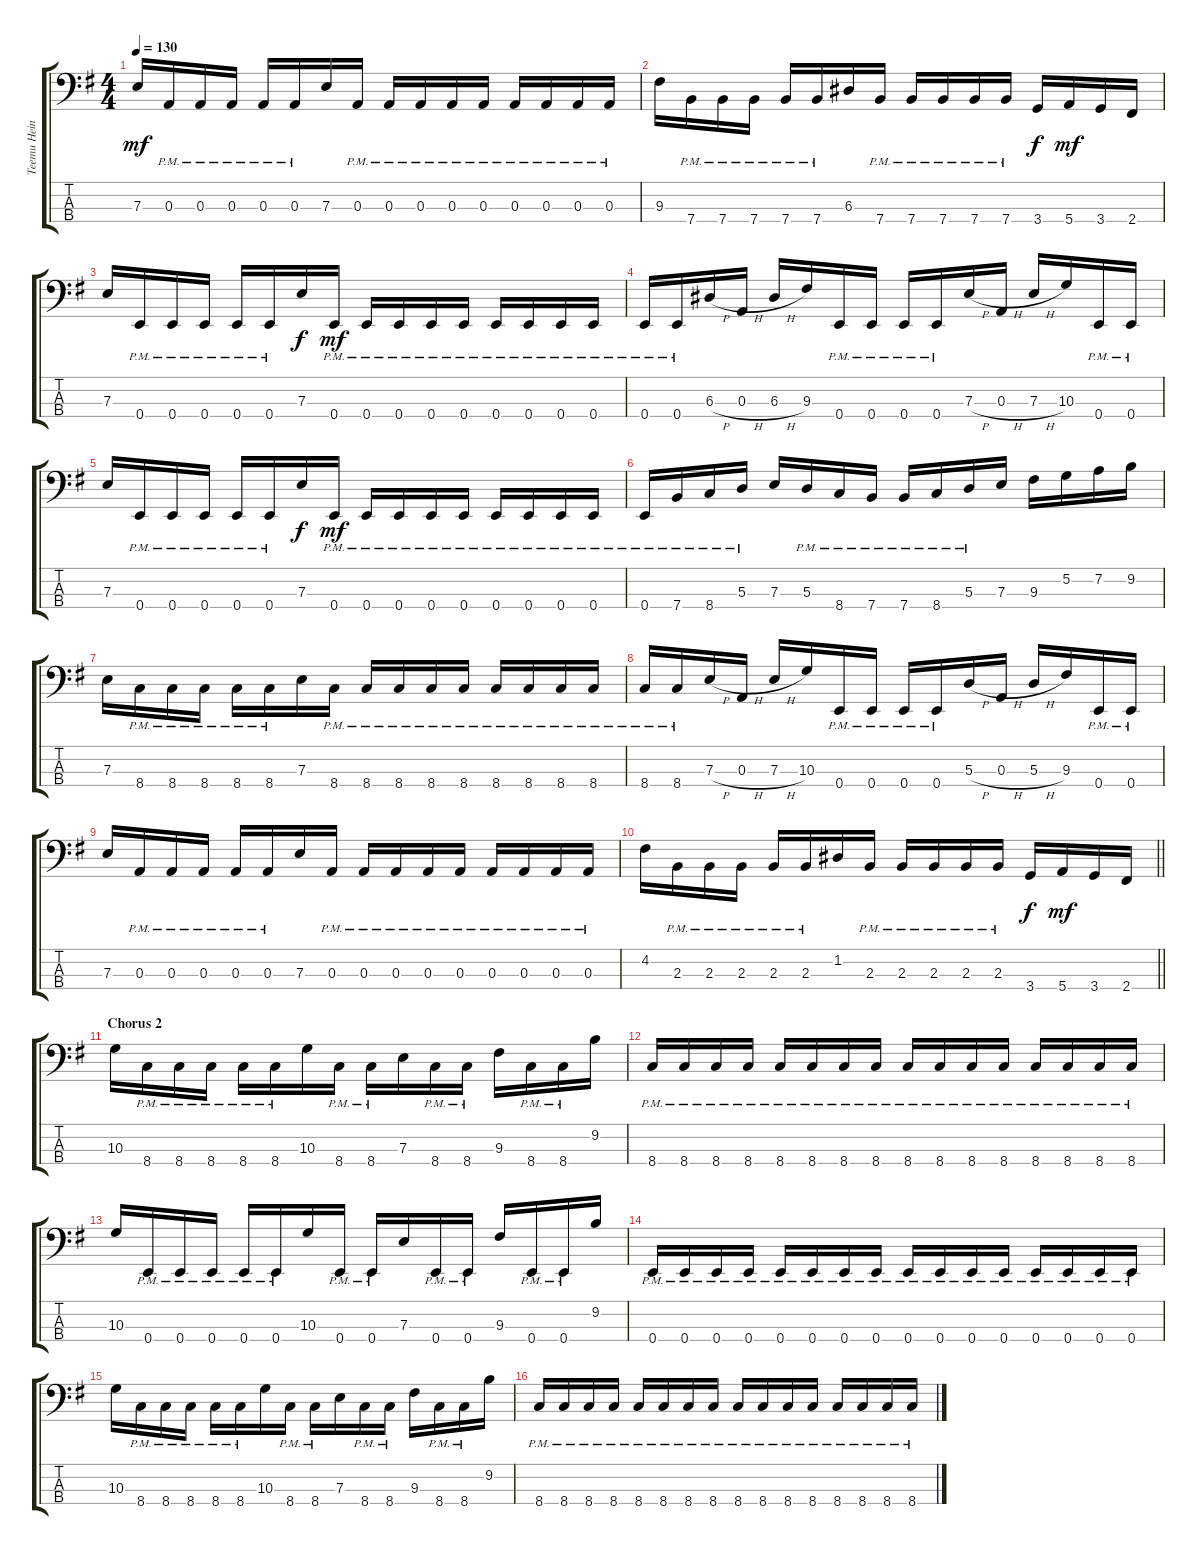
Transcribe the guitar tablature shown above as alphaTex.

\track ("Teemu Heinola (bass)" "Teemu Hein") {instrument electricbasspick}
\staff {score tabs}
\tuning (G2 D2 A1 E1) {hide}
\ts (4 4)
\tempo 130
\clef f4
\ks eminor
7.3.16{dy mf} 0.3{pm}.16 0.3{pm}.16 0.3{pm}.16 0.3{pm}.16 0.3{pm}.16 7.3.16 0.3{pm}.16 0.3{pm}.16 0.3{pm}.16 0.3{pm}.16 0.3{pm}.16 0.3{pm}.16 0.3{pm}.16 0.3{pm}.16 0.3{pm}.16 |
9.3.16 7.4{pm}.16 7.4{pm}.16 7.4{pm}.16 7.4{pm}.16 7.4{pm}.16 6.3.16 7.4{pm}.16 7.4{pm}.16 7.4{pm}.16 7.4{pm}.16 7.4{pm}.16 3.4.16{dy f} 5.4.16{dy mf} 3.4.16 2.4.16 |
7.3.16 0.4{pm}.16 0.4{pm}.16 0.4{pm}.16 0.4{pm}.16 0.4{pm}.16 7.3.16{dy f} 0.4{pm}.16{dy mf} 0.4{pm}.16 0.4{pm}.16 0.4{pm}.16 0.4{pm}.16 0.4{pm}.16 0.4{pm}.16 0.4{pm}.16 0.4{pm}.16 |
0.4{pm}.16 0.4{pm}.16 6.3{h}.16 0.3{h}.16 6.3{h}.16 9.3.16 0.4{pm}.16 0.4{pm}.16 0.4{pm}.16 0.4{pm}.16 7.3{h}.16 0.3{h}.16 7.3{h}.16 10.3.16 0.4{pm}.16 0.4{pm}.16 |
7.3.16 0.4{pm}.16 0.4{pm}.16 0.4{pm}.16 0.4{pm}.16 0.4{pm}.16 7.3.16{dy f} 0.4{pm}.16{dy mf} 0.4{pm}.16 0.4{pm}.16 0.4{pm}.16 0.4{pm}.16 0.4{pm}.16 0.4{pm}.16 0.4{pm}.16 0.4{pm}.16 |
0.4{pm}.16 7.4{pm}.16 8.4{pm}.16 5.3{pm}.16 7.3.16 5.3{pm}.16 8.4{pm}.16 7.4{pm}.16 7.4{pm}.16 8.4{pm}.16 5.3{pm}.16 7.3.16 9.3.16 5.2.16 7.2.16 9.2.16 |
7.3.16 8.4{pm}.16 8.4{pm}.16 8.4{pm}.16 8.4{pm}.16 8.4{pm}.16 7.3.16 8.4{pm}.16 8.4{pm}.16 8.4{pm}.16 8.4{pm}.16 8.4{pm}.16 8.4{pm}.16 8.4{pm}.16 8.4{pm}.16 8.4{pm}.16 |
8.4{pm}.16 8.4{pm}.16 7.3{h}.16 0.3{h}.16 7.3{h}.16 10.3.16 0.4{pm}.16 0.4{pm}.16 0.4{pm}.16 0.4{pm}.16 5.3{h}.16 0.3{h}.16 5.3{h}.16 9.3.16 0.4{pm}.16 0.4{pm}.16 |
7.3.16 0.3{pm}.16 0.3{pm}.16 0.3{pm}.16 0.3{pm}.16 0.3{pm}.16 7.3.16 0.3{pm}.16 0.3{pm}.16 0.3{pm}.16 0.3{pm}.16 0.3{pm}.16 0.3{pm}.16 0.3{pm}.16 0.3{pm}.16 0.3{pm}.16 |
\barLineRight lightlight
4.2.16 2.3{pm}.16 2.3{pm}.16 2.3{pm}.16 2.3{pm}.16 2.3{pm}.16 1.2.16 2.3{pm}.16 2.3{pm}.16 2.3{pm}.16 2.3{pm}.16 2.3{pm}.16 3.4.16{dy f} 5.4.16{dy mf} 3.4.16 2.4.16 |
\section ("" "Chorus 2")
10.3.16 8.4{pm}.16 8.4{pm}.16 8.4{pm}.16 8.4{pm}.16 8.4{pm}.16 10.3.16 8.4{pm}.16 8.4{pm}.16 7.3.16 8.4{pm}.16 8.4{pm}.16 9.3.16 8.4{pm}.16 8.4{pm}.16 9.2.16 |
8.4{pm}.16 8.4{pm}.16 8.4{pm}.16 8.4{pm}.16 8.4{pm}.16 8.4{pm}.16 8.4{pm}.16 8.4{pm}.16 8.4{pm}.16 8.4{pm}.16 8.4{pm}.16 8.4{pm}.16 8.4{pm}.16 8.4{pm}.16 8.4{pm}.16 8.4{pm}.16 |
10.3.16 0.4{pm}.16 0.4{pm}.16 0.4{pm}.16 0.4{pm}.16 0.4{pm}.16 10.3.16 0.4{pm}.16 0.4{pm}.16 7.3.16 0.4{pm}.16 0.4{pm}.16 9.3.16 0.4{pm}.16 0.4{pm}.16 9.2.16 |
0.4{pm}.16 0.4{pm}.16 0.4{pm}.16 0.4{pm}.16 0.4{pm}.16 0.4{pm}.16 0.4{pm}.16 0.4{pm}.16 0.4{pm}.16 0.4{pm}.16 0.4{pm}.16 0.4{pm}.16 0.4{pm}.16 0.4{pm}.16 0.4{pm}.16 0.4{pm}.16 |
10.3.16 8.4{pm}.16 8.4{pm}.16 8.4{pm}.16 8.4{pm}.16 8.4{pm}.16 10.3.16 8.4{pm}.16 8.4{pm}.16 7.3.16 8.4{pm}.16 8.4{pm}.16 9.3.16 8.4{pm}.16 8.4{pm}.16 9.2.16 |
8.4{pm}.16 8.4{pm}.16 8.4{pm}.16 8.4{pm}.16 8.4{pm}.16 8.4{pm}.16 8.4{pm}.16 8.4{pm}.16 8.4{pm}.16 8.4{pm}.16 8.4{pm}.16 8.4{pm}.16 8.4{pm}.16 8.4{pm}.16 8.4{pm}.16 8.4{pm}.16
